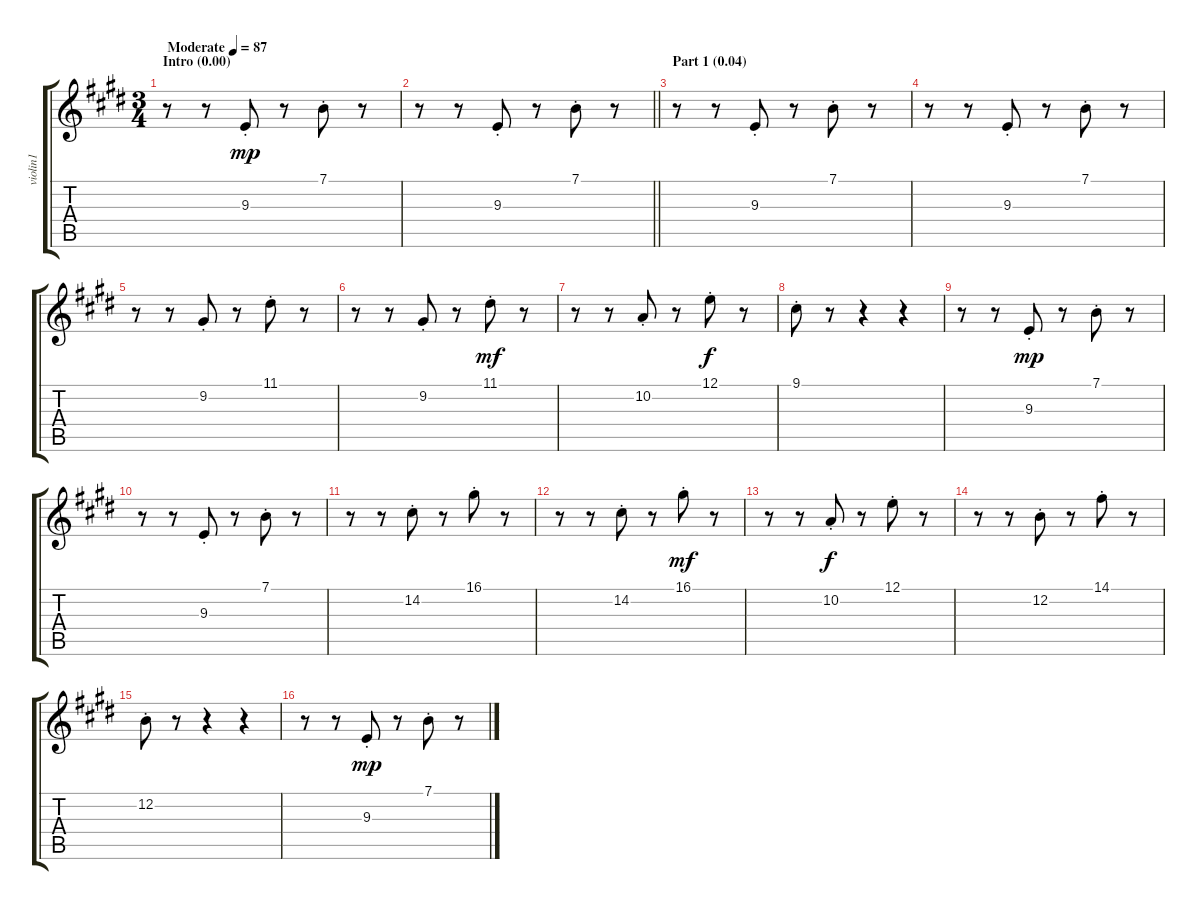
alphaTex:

\track ("violin1" "violin1") {instrument violin}
\staff {score tabs}
\tuning (E4 B3 G3 D3 A2 E2) {hide}
\ts (3 4)
\section ("" "Intro (0.00)")
\tempo (87 "Moderate")
\clef g2
\ks e
r.8{dy mp instrument violin} r.8 9.3{st}.8 r.8 7.1{st}.8 r.8 |
\barLineRight lightlight
r.8 r.8 9.3{st}.8 r.8 7.1{st}.8 r.8 |
\section ("" "Part 1 (0.04)")
r.8 r.8 9.3{st}.8 r.8 7.1{st}.8 r.8 |
r.8 r.8 9.3{st}.8 r.8 7.1{st}.8 r.8 |
r.8 r.8 9.2{st}.8 r.8 11.1{st}.8 r.8 |
r.8 r.8 9.2{st}.8 r.8 11.1{st}.8{dy mf} r.8 |
r.8 r.8 10.2{st}.8 r.8 12.1{st}.8{dy f} r.8 |
9.1{st}.8 r.8 r.4 r.4 |
r.8 r.8 9.3{st}.8{dy mp} r.8 7.1{st}.8 r.8 |
r.8 r.8 9.3{st}.8 r.8 7.1{st}.8 r.8 |
r.8 r.8 14.2{st}.8 r.8 16.1{st}.8 r.8 |
r.8 r.8 14.2{st}.8 r.8 16.1{st}.8{dy mf} r.8 |
r.8 r.8 10.2{st}.8{dy f} r.8 12.1{st}.8 r.8 |
r.8 r.8 12.2{st}.8 r.8 14.1{st}.8 r.8 |
12.2{st}.8 r.8 r.4 r.4 |
r.8 r.8 9.3{st}.8{dy mp} r.8 7.1{st}.8 r.8
